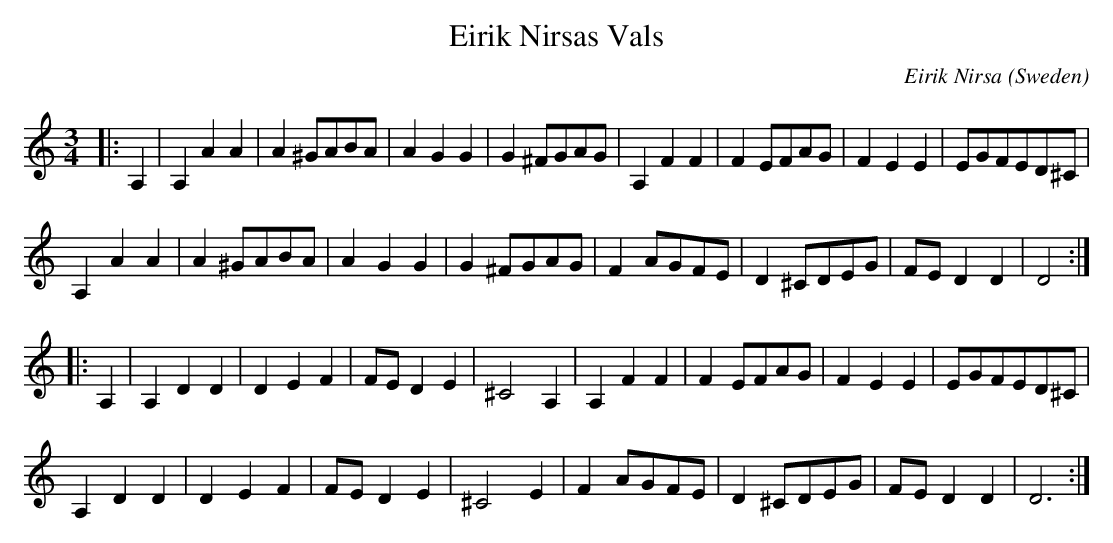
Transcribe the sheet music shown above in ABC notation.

X:1
T:Eirik Nirsas Vals
C:Eirik Nirsa
M:3/4
O:Sweden
K:D dorian
|: A,2 | \
A,2 A2 A2 | A2 ^GABA | A2 G2 G2 | G2 ^FGAG |\
A,2 F2 F2 | F2 EFAG  | F2 E2 E2 | EGFED^C |
A,2 A2 A2 | A2 ^GABA | A2 G2 G2 | G2 ^FGAG |\
F2 AGFE   | D2 ^CDEG | FE D2 D2 | D4 :|
|: A,2 | \
A,2 D2 D2 | D2 E2 F2 | FE D2 E2 | ^C4 A,2 | \
A,2 F2 F2 | F2 EFAG  | F2 E2 E2 | EGFED^C |
A,2 D2 D2 | D2 E2 F2 | FE D2 E2 | ^C4 E2 |\
F2 AGFE   | D2 ^CDEG | FE D2 D2 | D6 :|
